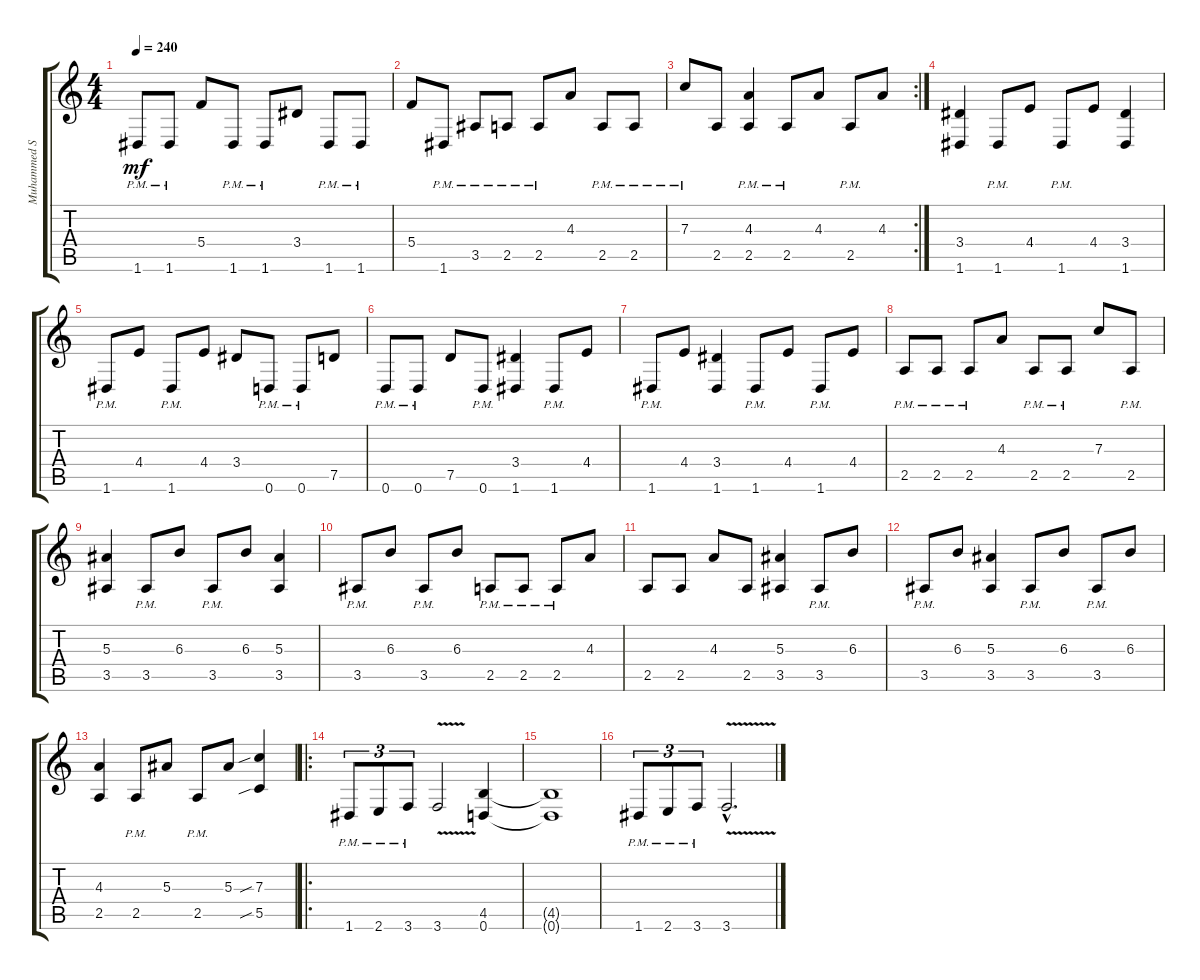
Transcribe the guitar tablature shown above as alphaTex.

\track ("Muhammed Suicmez" "Muhammed S") {instrument overdrivenguitar}
\staff {score tabs}
\tuning (D4 A3 F3 C3 G2 D2) {hide}
\ts (4 4)
\tempo 240
\clef g2
\ks c
1.6{pm}.8{dy mf} 1.6{pm}.8 5.4.8 1.6{pm}.8 1.6{pm}.8 3.4.8 1.6{pm}.8 1.6{pm}.8 |
5.4.8 1.6{pm}.8 3.5{pm}.8 2.5{pm}.8 2.5{pm}.8 4.3.8 2.5{pm}.8 2.5{pm}.8 |
\rc 2
7.3{pm}.8 2.5.8 (4.3{pm} 2.5{pm}).4 2.5{pm}.8 4.3.8 2.5{pm}.8 4.3.8 |
(3.4 1.6).4 1.6{pm}.8 4.4.8 1.6{pm}.8 4.4.8 (3.4 1.6).4 |
1.6{pm}.8 4.4.8 1.6{pm}.8 4.4.8 3.4.8 0.6{pm}.8 0.6{pm}.8 7.5.8 |
0.6{pm}.8 0.6{pm}.8 7.5.8 0.6{pm}.8 (3.4 1.6).4 1.6{pm}.8 4.4.8 |
1.6{pm}.8 4.4.8 (3.4 1.6).4 1.6{pm}.8 4.4.8 1.6{pm}.8 4.4.8 |
2.5{pm}.8 2.5{pm}.8 2.5{pm}.8 4.3.8 2.5{pm}.8 2.5{pm}.8 7.3.8 2.5{pm}.8 |
(5.3 3.5).4 3.5{pm}.8 6.3.8 3.5{pm}.8 6.3.8 (5.3 3.5).4 |
3.5{pm}.8 6.3.8 3.5{pm}.8 6.3.8 2.5{pm}.8 2.5{pm}.8 2.5{pm}.8 4.3.8 |
2.5.8 2.5.8 4.3.8 2.5.8 (5.3 3.5).4 3.5{pm}.8 6.3.8 |
3.5{pm}.8 6.3.8 (5.3 3.5).4 3.5{pm}.8 6.3.8 3.5{pm}.8 6.3.8 |
(4.3 2.5).4 2.5{pm}.8 5.3.8 2.5{pm}.8 5.3.8 (7.3{sib} 5.5{sib}).4 |
\ro
1.6{pm}.8{tu (3 2)} 2.6{pm}.8{tu (3 2)} 3.6{pm}.8{tu (3 2)} 3.6{v}.2 (4.5 0.6).4 |
(4.5{t} 0.6{t}).1 |
1.6{pm}.8{tu (3 2)} 2.6{pm}.8{tu (3 2)} 3.6{pm}.8{tu (3 2)} 3.6{v hac}.2{d}
